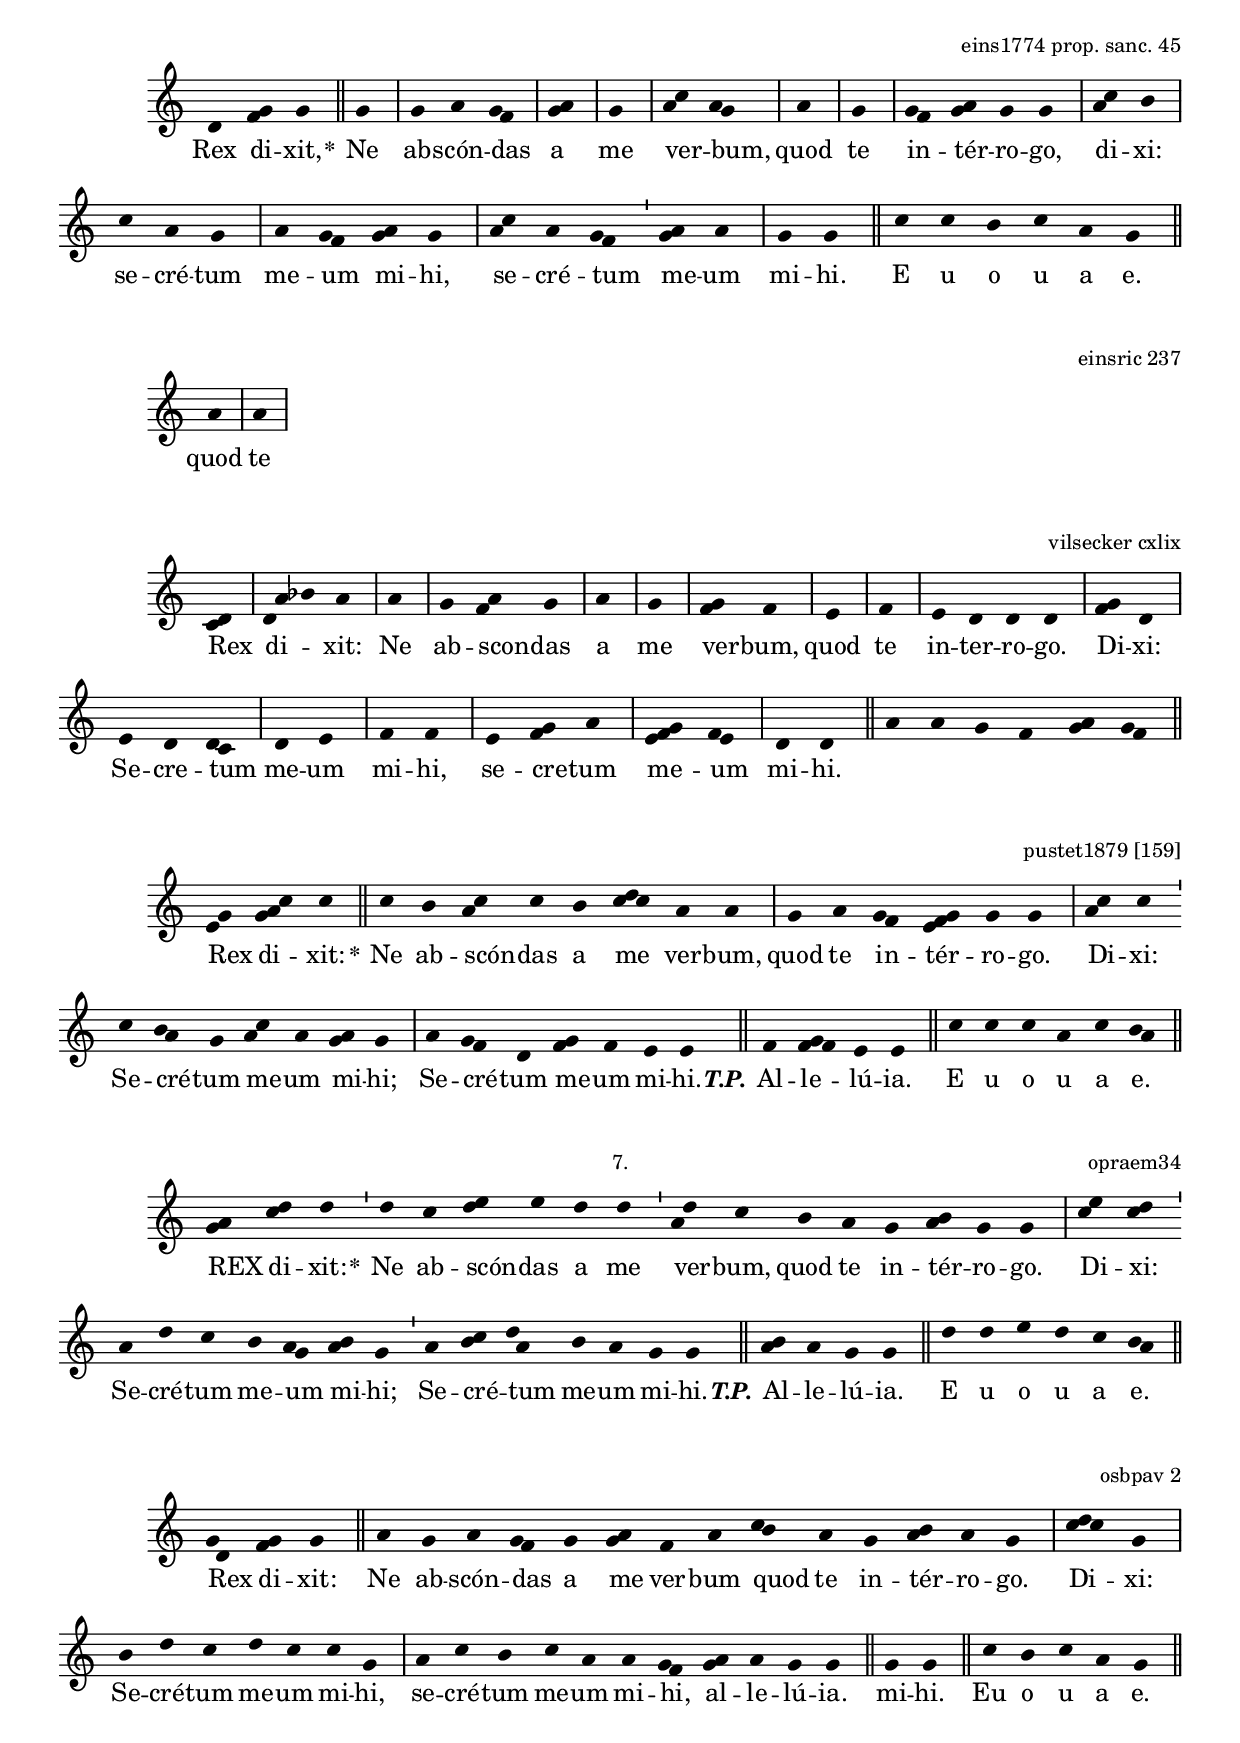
\version "2.19.32"

\include "../lib/synopsis.ily"

\score {
  \transpose c c' {
    \plainchant
    d4 \melisma { f g } g \bar "||"
    g \bar "|" g a \melisma { g f } \bar "|" \melisma { g a } \bar "|" g \bar "|" \melisma { a c' } \melisma { a g } \bar "|"
    a \bar "|" g \bar "|" \melisma { g f } \melisma { g a } g g \bar "|"
    \melisma { a c' } b \bar "|"
    c' a g \bar "|" a \melisma { g f } \melisma { g a } g \bar "|"
    \melisma { a c' } a \melisma { g f } \bar "'" \melisma { g a } a \bar "|" g g \bar "||"
    c' c' b c' a g \bar "||"
  }
  \addlyrics {
    Rex di -- xit, \set stanza = \markup{"*"}
    Ne ab -- scón -- das a me ver -- bum,
    quod te in -- tér -- ro -- go,
    di -- xi:
    se -- cré -- tum me -- um mi -- hi,
    se -- cré -- tum me -- um mi -- hi.
    E u o u a e.
  }
  \header {
    fontes = "eins1774 prop. sanc. 45"
  }
}

\score {
  \transpose c c' {
    \plainchant
    a4 \bar "|" a \bar "|"
  }
  \addlyrics {
    quod te
  }
  \header {
    fontes = "einsric 237"
  }
}

\score {
  \transpose c c' {
    \plainchant
    \melisma { c4 d } \bar "|" \melisma { d a bes} a \bar "|"
    a \bar "|" g \melisma { f a } g \bar "|" a \bar "|" g \bar "|" \melisma { f g } f \bar "|"
    e \bar "|" f \bar "|" e d d d \bar "|"
    \melisma { f g } d \bar "|" e d \melisma { d c } \bar "|" d e \bar "|" f f \bar "|"
    e \melisma { f g } a \bar "|" \melisma { e f g } \melisma { f e } \bar "|" d d \bar "||"
    a a g f \melisma { g a } \melisma { g f } \bar "||"
  }
  \addlyrics {
    Rex di -- xit:
    Ne ab -- scon -- das a me ver -- bum,
    quod te in -- ter -- ro -- go.
    Di -- xi:
    Se -- cre -- tum me -- um mi -- hi,
    se -- cre -- tum me -- um mi -- hi.
  }
  \header {
    fontes = "vilsecker cxlix"
  }
}

\score {
  \transpose c c' {
    \plainchant
    \melisma{ e4 g } \melisma{ g a c' } c' \bar "||"
    c' b \melisma{ a c' } c' b \melisma{ c' d' c' } a a \bar "|"
    g a \melisma{ g f } \melisma{ e f g } g g \bar "|"
    \melisma{ a c' } c' \bar "'"
    c' \melisma{ b a } g \melisma{ a c' } a \melisma{ g a } g \bar "|"
    a \melisma{ g f } d \melisma{ f g } f e e \bar "||"
    f \melisma{ f g f } e e \bar "||"
    c' c' c' a c' \melisma{ b a } \bar "||"
  }
  \addlyrics {
    Rex di -- xit: \set stanza = \markup{"*"}
    Ne ab -- scón -- das a me ver -- bum,
    quod te in -- tér -- ro -- go.
    Di -- xi:
    Se -- cré -- tum me -- um mi -- hi;
    Se -- cré -- tum me -- um mi -- hi.
    \set stanza = \markup{\italic{T.P.}} Al -- le -- lú -- ia.
    E u o u a e.
  }
  \header {
    fontes = "pustet1879 [159]"
  }
}

\score {
  \transpose c c' {
    \plainchant
    \melisma { g4 a } \bar "" \melisma { c' d' } d' \bar "'"
    d' \bar "" c' \melisma { d' e' } e' \bar "" d' \bar "" d' \bar "'"
    \melisma { a d' } c' \bar "" b \bar "" a \bar "" g \melisma { a b } g g \bar "|"
    \melisma { c' e' } \melisma { c' d' } \bar "'"
    a d' c' \bar "" b \melisma { a g } \bar "" \melisma { a b } g \bar "'"
    a \melisma { b c' } \melisma { d' a } \bar "" b a \bar "" g g \bar "||"
    \melisma { a b } a g g \bar "||"
    d' \bar "" d' \bar "" e' \bar "" d' \bar "" c' \bar "" \melisma { b a } \bar "||"
  }
  \addlyrics {
    REX di -- xit: \set stanza = \markup{"*"}
    Ne ab -- scón -- das a me
    ver -- bum, quod te in -- tér -- ro -- go.
    Di -- xi:
    Se -- cré -- tum me -- um mi -- hi;
    Se -- cré -- tum me -- um mi -- hi.
    \set stanza = \markup{\italic{T.P.}} Al -- le -- lú -- ia.
    E u o u a e.
  }
  \header {
    annotation = "7."
    mode = "7"
    office-part = "antiphona"
    fontes = "opraem34"
  }
}

\score {
  \transpose c c' {
    \plainchant
    \melisma { g4 d} \melisma { f g } g \bar "||"
    a g a \melisma { g f } g \melisma { g a } f a \melisma { c' b } a g \melisma { a b } a g \bar "|"
    \melisma { c' d' c' } g \bar "|"
    b d' c' d' c' c' g \bar "|"
    a c' b c' a a \melisma { g f } \melisma { g a } a g g \bar "||"
    g g \bar "||"
    c' b c' a g \bar "||"
  }
  \addlyrics {
    Rex di -- xit:
    Ne ab -- scón -- das a me ver -- bum quod te in -- tér -- ro -- go.
    Di -- xi:
    Se -- cré -- tum me -- um mi -- hi,
    se -- cré -- tum me -- um mi -- hi, al -- le -- lú -- ia.
    mi -- hi.
    Eu o u a e.
  }
  \header {
    fontes = "osbpav 2"
  }
}

%{
\score {
  \transpose c c' {
    \plainchant

  }
  \addlyrics {

  }
  \header {
    fontes = ""
  }
}
%}